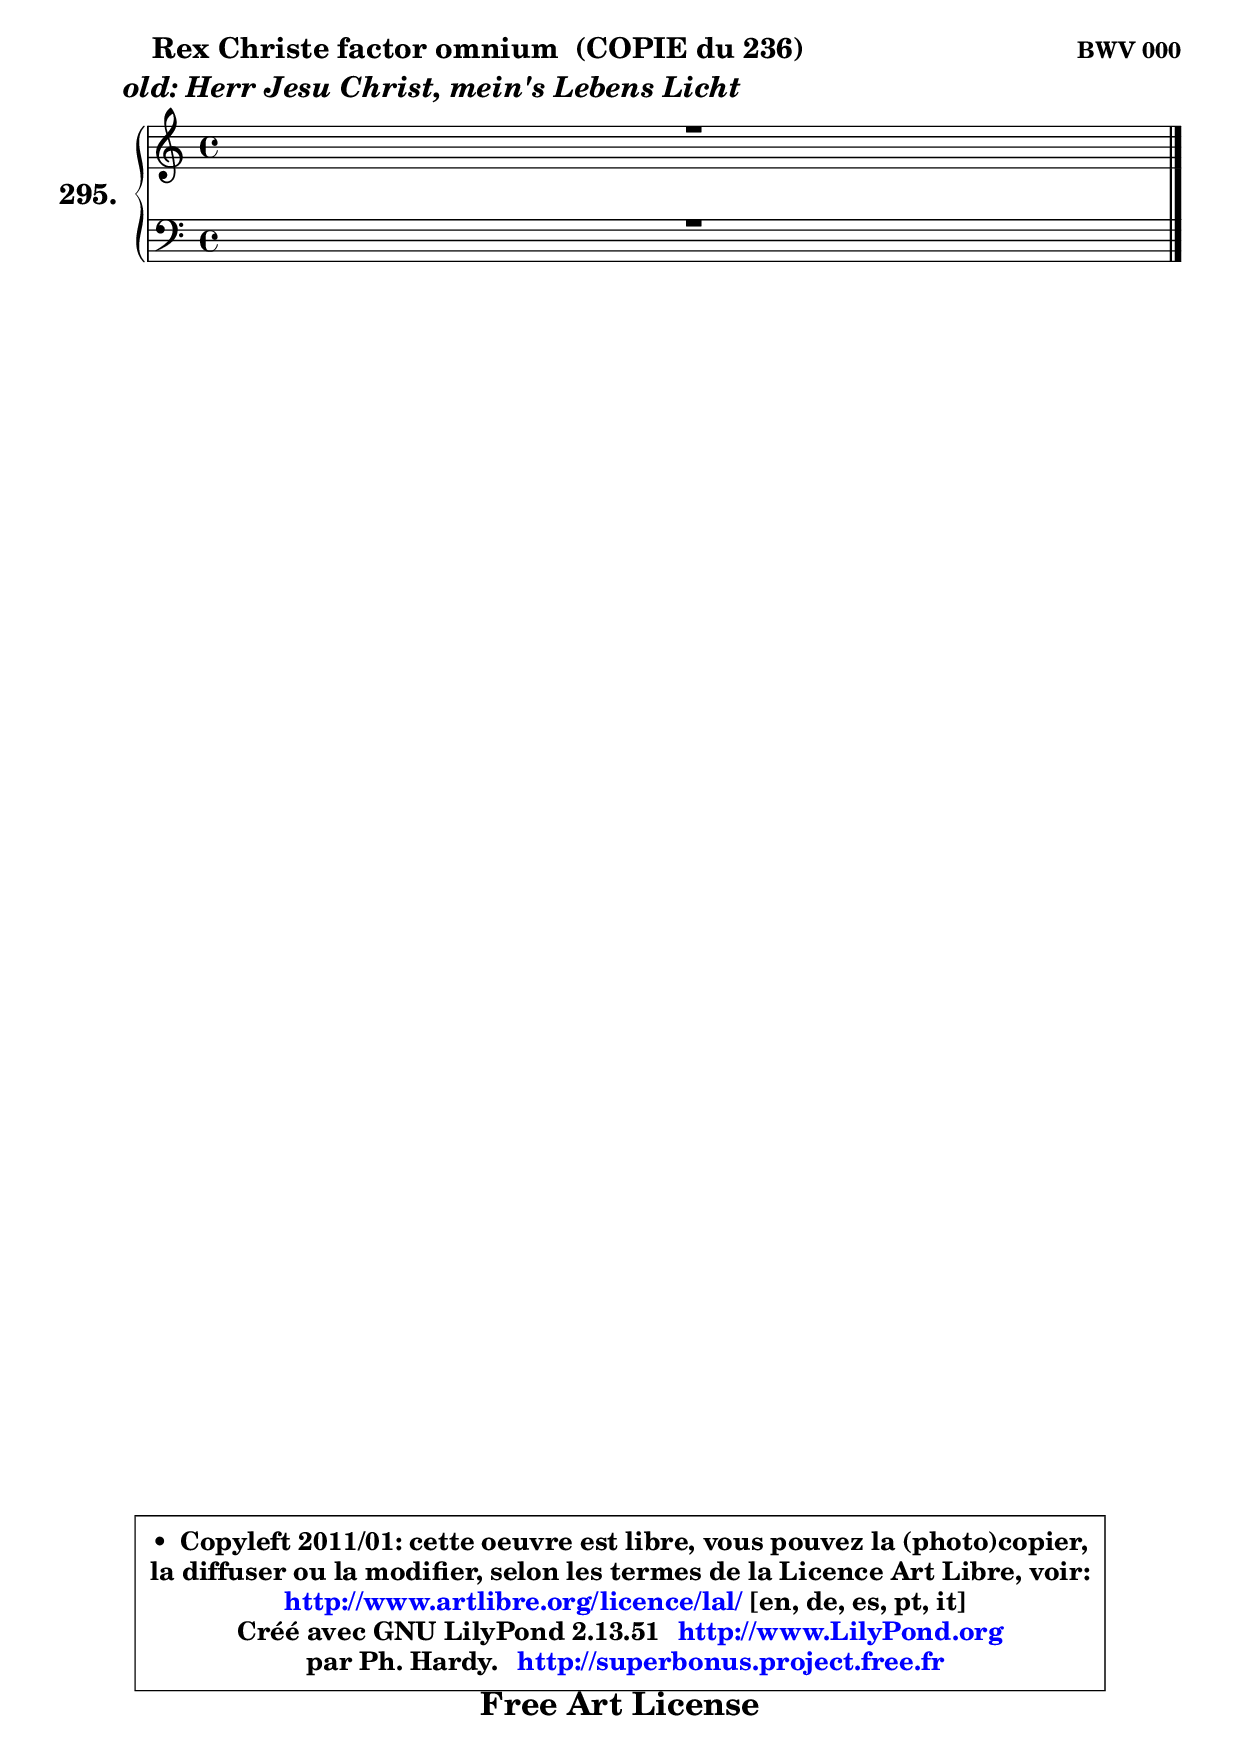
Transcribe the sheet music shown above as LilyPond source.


\version "2.13.51"

    \paper {
%	system-system-spacing #'padding = #0.1
%	score-system-spacing #'padding = #0.1
%	ragged-bottom = ##f
%	ragged-last-bottom = ##f
	ragged-right = ##f
	}

    \header {
      opus = \markup { \bold "BWV 000" }
      piece = \markup { \fontsize #2 \bold \column \center-align { \line { \hspace #9 "Rex Christe factor omnium  (COPIE du 236)" }
                     \line { \italic "old: Herr Jesu Christ, mein's Lebens Licht" }
                 } }
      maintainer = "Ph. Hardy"
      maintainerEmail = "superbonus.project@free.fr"
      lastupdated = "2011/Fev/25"
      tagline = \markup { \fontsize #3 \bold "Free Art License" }
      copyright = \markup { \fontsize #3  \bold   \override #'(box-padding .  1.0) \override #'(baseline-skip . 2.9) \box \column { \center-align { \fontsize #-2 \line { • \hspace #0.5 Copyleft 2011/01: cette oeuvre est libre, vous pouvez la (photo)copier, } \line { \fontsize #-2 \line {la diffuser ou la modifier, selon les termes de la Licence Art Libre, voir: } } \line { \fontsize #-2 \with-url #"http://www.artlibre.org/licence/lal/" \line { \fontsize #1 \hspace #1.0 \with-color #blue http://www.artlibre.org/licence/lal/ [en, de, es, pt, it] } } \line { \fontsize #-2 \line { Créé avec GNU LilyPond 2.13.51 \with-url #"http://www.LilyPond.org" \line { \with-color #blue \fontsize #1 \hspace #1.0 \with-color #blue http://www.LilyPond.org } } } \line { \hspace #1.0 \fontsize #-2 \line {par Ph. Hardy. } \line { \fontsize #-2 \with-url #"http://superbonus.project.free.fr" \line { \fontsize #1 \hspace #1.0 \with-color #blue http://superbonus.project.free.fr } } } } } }

	  }

  guidemidi = {
	\tempo 4 = 78

	}

  upper = {
	\time 4/4
	\key c \major
	\clef treble
	\voiceOne
	<< { 
	% SOPRANO
	\set Voice.midiInstrument = "acoustic grand"
	\relative c' {
	R1 |
        \bar "|."
	} % fin de relative
	}

	\context Voice="1" { \voiceTwo 
	% ALTO
	\set Voice.midiInstrument = "acoustic grand"
	\relative c' {
	
        \bar "|."
	} % fin de relative
	\oneVoice
	} >>
	}

    lower = {
	\time 4/4
	\key c \major
	\clef bass
	\voiceOne
	<< { 
	% TENOR
	\set Voice.midiInstrument = "acoustic grand"
	\relative c' {
	R1 |
        \bar "|."
	} % fin de relative
	}
	\context Voice="1" { \voiceTwo 
	% BASS
	\set Voice.midiInstrument = "acoustic grand"
	\relative c {
        
        \bar "|."
	} % fin de relative
	\oneVoice
	} >>
	}


    \score { 

	\new PianoStaff <<
	\set PianoStaff.instrumentName = \markup { \bold \huge "295." }
	\new Staff = "upper" \upper
	\new Staff = "lower" \lower
	>>

    \layout {
%	ragged-last = ##f
	   }

         } % fin de score

  \score {
    \unfoldRepeats { << \guidemidi \upper \lower >> }
    \midi {
    \context {
     \Staff
      \remove "Staff_performer"
               }

     \context {
      \Voice
       \consists "Staff_performer"
                }

     \context { 
      \Score
      tempoWholesPerMinute = #(ly:make-moment 78 4)
		}
	    }
	}

